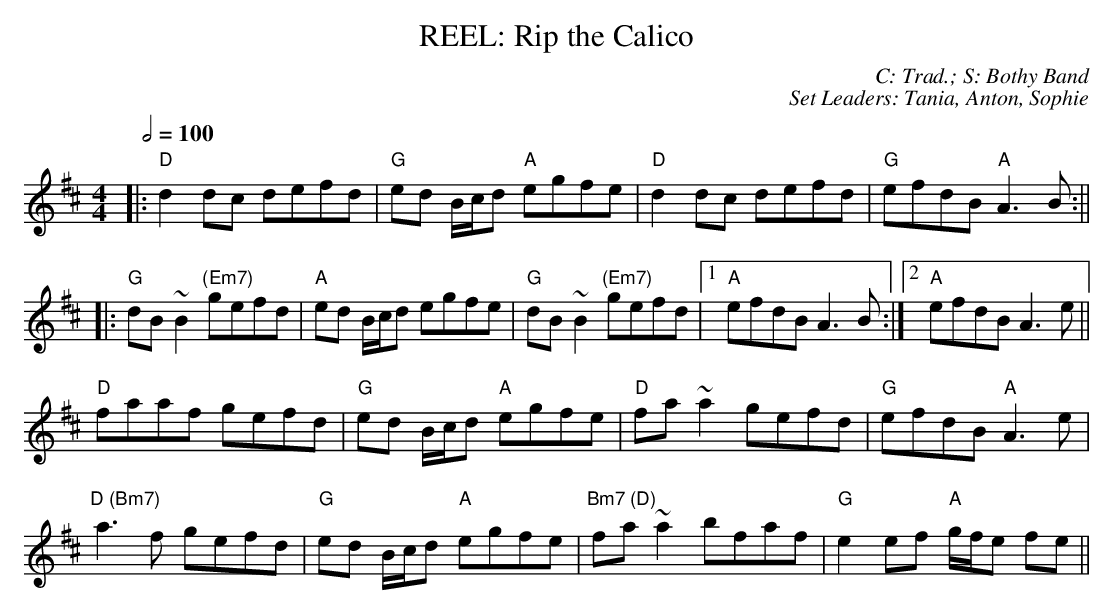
X:1
T: REEL: Rip the Calico
C: C: Trad.; S: Bothy Band
C: Set Leaders: Tania, Anton, Sophie
M: 4/4
L: 1/8
Q: 1/2=100
K: Dmaj
|:"D"d2 dc defd|"G"ed B/c/d "A"egfe|"D"d2 dc defd|"G"efdB "A"A3B:||
|:"G"dB~B2 "(Em7)"gefd|"A"ed B/c/d egfe|"G"dB~B2 "(Em7)"gefd|1 "A"efdB A3B:|2 "A"efdB A3e||
"D"faaf gefd|"G"ed B/c/d "A"egfe|"D"fa~a2 gefd|"G"efdB "A"A3e|
"D (Bm7)"a3f gefd|"G"ed B/c/d "A"egfe|"Bm7 (D)"fa~a2 bfaf|"G"e2 ef "A"g/f/e fe||
